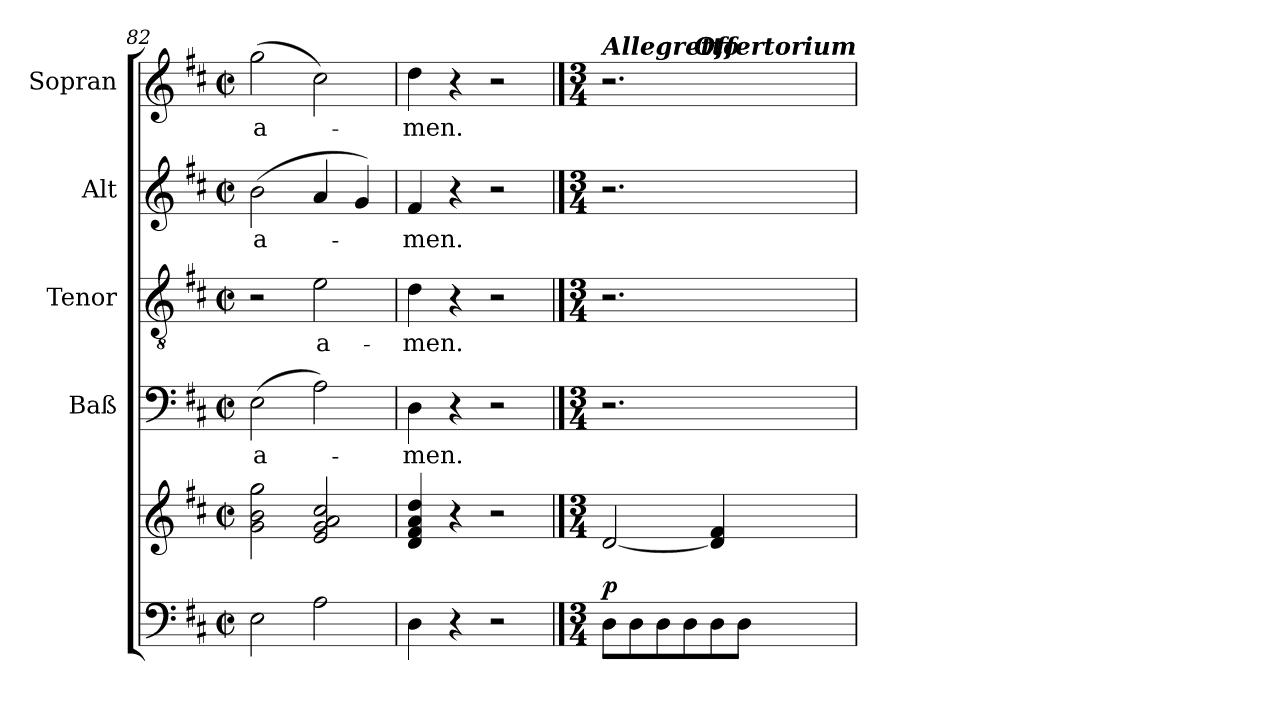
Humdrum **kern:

**kern	**kern	**dynam	**kern	**text	**kern	**text	**kern	**text	**kern	**text
*part5	*part5	*part5	*part4	*part4	*part3	*part3	*part2	*part2	*part1	*part1
*staff6	*staff5	*staff5/6	*staff4	*staff4	*staff3	*staff3	*staff2	*staff2	*staff1	*staff1
*	*	*	*I"Baß	*	*I"Tenor	*	*I"Alt	*	*I"Sopran	*
*clefF4	*clefG2	*	*clefF4	*	*clefGv2	*	*clefG2	*	*clefG2	*
*k[f#c#]	*k[f#c#]	*	*k[f#c#]	*	*k[f#c#]	*	*k[f#c#]	*	*k[f#c#]	*
*D:	*D:	*	*D:	*	*D:	*	*D:	*	*D:	*
*M2/2	*M2/2	*	*M2/2	*	*M2/2	*	*M2/2	*	*M2/2	*
*met(c|)	*met(c|)	*	*met(c|)	*	*met(c|)	*	*met(c|)	*	*met(c|)	*
=82	=82	=82	=82	=82	=82	=82	=82	=82	=82	=82
!	!	!	!	!LO:LY:b	!	!	!	!LO:LY:b	!	!LO:LY:b
2E\	2g\ 2b\ 2gg\	.	(>2E\	a-	2r	.	(<2b\	a-	(>2gg\	a-
!	!	!	!	!	!	!LO:LY:b	!	!	!	!
2A\	2e/ 2g/ 2a/ 2cc#/	.	2A\)	.	2e\	a-	4a/	.	2cc#\)	.
.	.	.	.	.	.	.	4g/)	.	.	.
=83	=83	=83	=83	=83	=83	=83	=83	=83	=83	=83
!	!	!	!	!LO:LY:b	!	!LO:LY:b	!	!LO:LY:b	!	!LO:LY:b
4D\	4d/ 4f#/ 4a/ 4dd/	.	4D\	-men.	4d\	-men.	4f#/	-men.	4dd\	-men.
4r	4r	.	4r	.	4r	.	4r	.	4r	.
2r	2r	.	2r	.	2r	.	2r	.	2r	.
!!LO:PB:g=z
==84	==84	==84	==84	==84	==84	==84	==84	==84	==84	==84
*M3/4	*M3/4	*	*M3/4	*	*M3/4	*	*M3/4	*	*M3/4	*
!	!	!	!	!	!	!	!	!	!LO:TX:a:Bi:t=Allegretto	!
!	!	!LO:DY:a=2	!	!	!	!	!	!	!	!
8D\L	[2d/	p	2.r	.	2.r	.	2.r	.	2.r	.
8D\	.	.	.	.	.	.	.	.	.	.
8D\	.	.	.	.	.	.	.	.	.	.
8D\	.	.	.	.	.	.	.	.	.	.
8D\	4d/] 4f#/	.	.	.	.	.	.	.	.	.
8D\J	.	.	.	.	.	.	.	.	.	.
2...ryy	2...ryy	.	2...ryy	.	2...ryy	.	2...ryy	.	2...ryy	.
!	!	!	!	!	!	!	!	!	!LO:TX:a:Bi:t=Offertorium	!
=	=	=	=	=	=	=	=	=	=	=
*-	*-	*-	*-	*-	*-	*-	*-	*-	*-	*-
